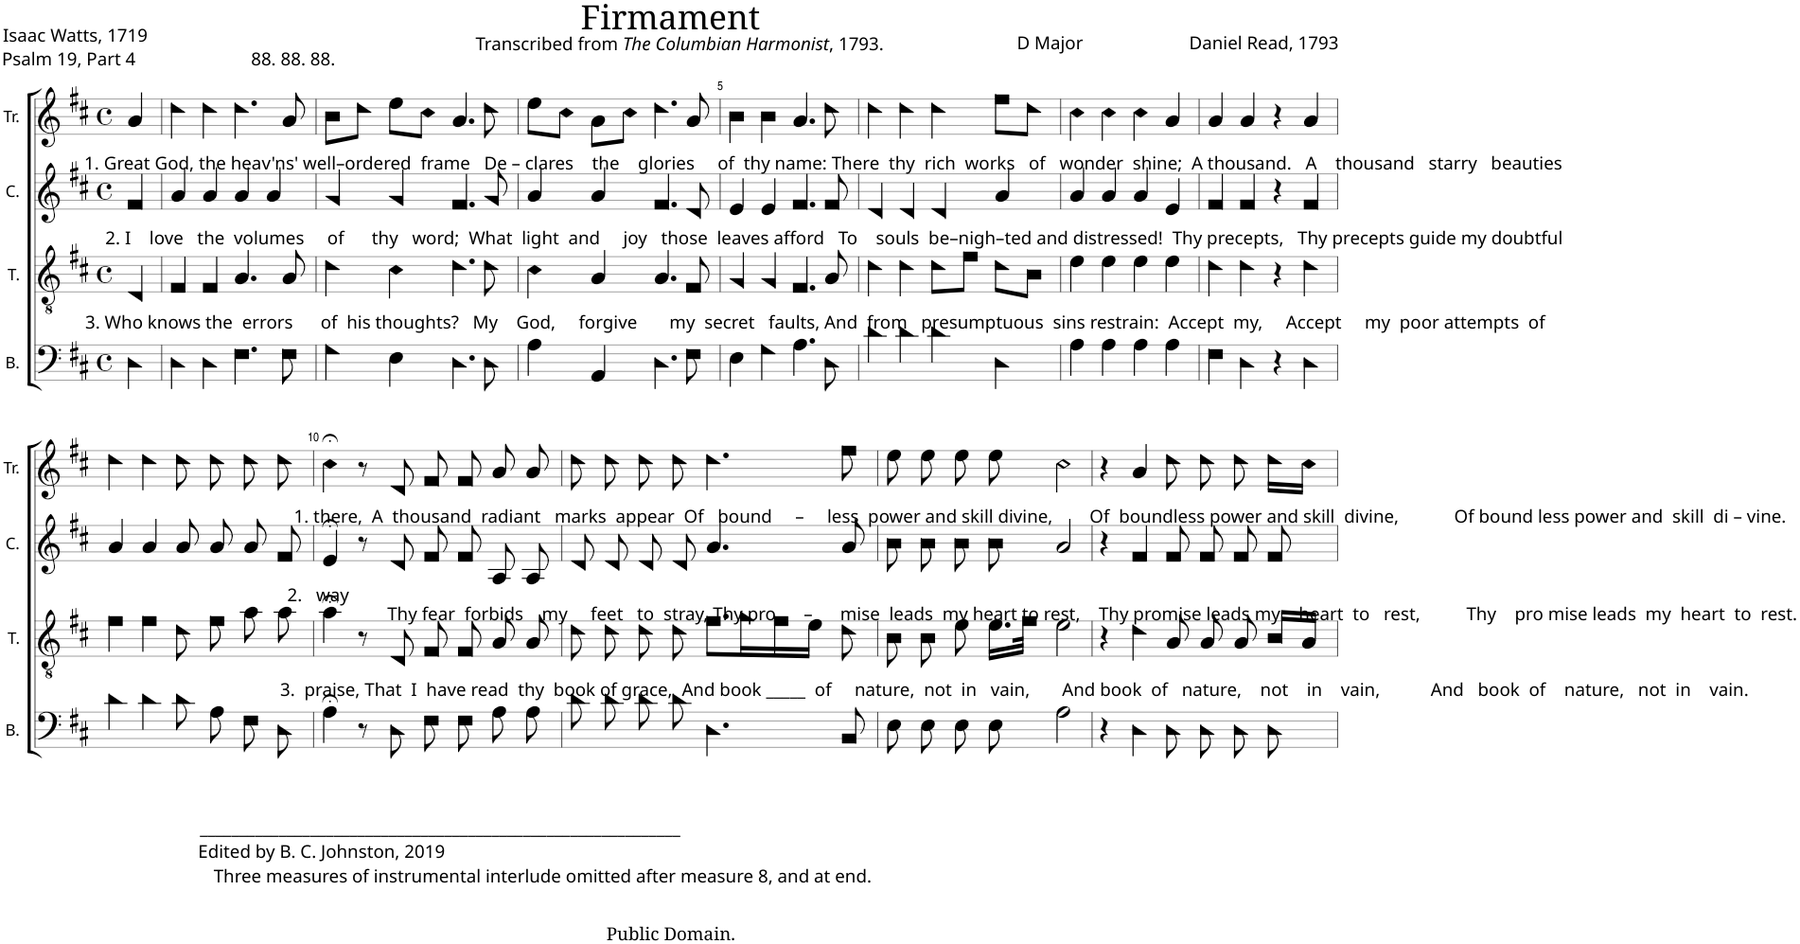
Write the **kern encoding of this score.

**kern	**kern	**kern	**kern
*part4	*part3	*part2	*part1
*staff4	*staff3	*staff2	*staff1
*I"B.	*I"T.	*I"C.	*I"Tr.
*I'B.	*I'T.	*I'C.	*I'Tr.
*clefF4	*clefGv2	*clefG2	*clefG2
*k[f#c#]	*k[f#c#]	*k[f#c#]	*k[f#c#]
*M4/4	*M4/4	*M4/4	*M4/4
*met(c)	*met(c)	*met(c)	*met(c)
=1	=1	=1	=1
!	!	!	!LO:TX:b:t=1. Great God, the heav'ns' well–ordered  frame   De – clares    the    glories     of  thy name&colon; There  thy  rich  works   of   wonder  shine;  A thousand.   A    thousand   starry   beauties
!	!	!LO:TX:b:t=2. I    love   the  volumes     of      thy   word;  What  light  and     joy   those  leaves afford   To    souls  be–nigh–ted and distressed!  Thy precepts,   Thy precepts guide my doubtful	!
!	!LO:TX:b:t=3. Who knows the  errors      of  his thoughts?   My    God,     forgive       my  secret   faults, And  from   presumptuous  sins restrain&colon;  Accept  my,     Accept     my  poor attempts  of	!	!
4D!\	4D!/	4f#!/	4a!/
=2	=2	=2	=2
4D!\	4F#!/	4a!/	4dd!\
4D!\	4F#!/	4a!/	4dd!\
4.F#!\	4.A!/	4a!/	4.dd!\
.	.	4a!/	.
8F#!\	8A!/	.	8a!/
=3	=3	=3	=3
4G!\	4d!\	4g!/	8b!\L
.	.	.	8dd!\J
4E!\	4c#!\	4g!/	8ee!\L
.	.	.	8cc#!\J
4.D!\	4.d!\	4.f#!/	4.a!/
8D!\	8d!\	8g!/	8dd!\
=4	=4	=4	=4
4A!\	4c#!\	4a!/	8ee!\L
.	.	.	8cc#!\J
4AA!/	4A!/	4a!/	8a!\L
.	.	.	8cc#!\J
4.D!\	4.A!/	4.f#!/	4.dd!\
8F#!\	8F#!/	8d!/	8a!/
=5	=5	=5	=5
4E!\	4G!/	4e!/	4b!\
4G!\	4G!/	4e!/	4b!\
4.A!\	4.F#!/	4.f#!/	4.a!/
8D!\	8A!/	8f#!/	8dd!\
=6	=6	=6	=6
4d!\	4d!\	4d!/	4dd!\
4d!\	4d!\	4d!/	4dd!\
4d!\	8d!\L	4d!/	4dd!\
.	8f#!\J	.	.
4D!\	8d!\L	4a!/	8ff#!\L
.	8B!\J	.	8dd!\J
=7	=7	=7	=7
4A!\	4e!\	4a!/	4cc#!\
4A!\	4e!\	4a!/	4cc#!\
4A!\	4e!\	4a!/	4cc#!\
4A!\	4e!\	4e!/	4a!/
=8	=8	=8	=8
4F#!\	4d!\	4f#!/	4a!/
4D!\	4d!\	4f#!/	4a!/
4r	4r	4r	4r
4D!\	4d!\	4f#!/	4a!/
!!LO:LB:g=z
=9	=9	=9	=9
4d!\	4f#!\	4a!/	4dd!\
4d!\	4f#!\	4a!/	4dd!\
8d!\L	8d!\	8a!/L	8dd!\
8A!\J	8f#!\	8a!/J	8dd!\
8F#!\L	8a!\	8a!/L	8dd!\
8D!\J	8a!\	8f#!/J	8dd!\
=10	=10	=10	=10
!	!	!	!LO:TX:b:t=1. there,  A  thousand  radiant   marks  appear  Of   bound     –     less  power and skill divine,        Of  boundless power and skill  divine,            Of bound less power and  skill  di – vine.
!	!	!LO:TX:b:t=2.   way	!
!	!LO:TX:b:t=3.  praise, That  I  have read  thy  book of grace,  And book _____  of     nature,  not  in   vain,       And book  of   nature,    not    in    vain,           And   book  of    nature,   not  in    vain.	!	!
!LO:TX:b:t=_____________________________________________________________	!	!	!
!LO:TX:b:t=Edited by B. C. Johnston, 2019	!	!	!
!LO:TX:b:t=Three measures of instrumental interlude omitted after measure 8, and at end.	!	!	!
4A;<!\	4a;<!\	4e;<!/	4cc#;<!\
8r	8r	8r	8r
!	!	!LO:TX:b:t=Thy fear  forbids    my     feet   to  stray, Thy pro      –      mise  leads  my heart to rest,    Thy promise leads my    heart  to   rest,          Thy    pro mise leads  my  heart  to  rest.	!
8D!\	8D!/	8d!/	8d!/
8F#!\L	8F#!/	8f#!/L	8f#!/
8F#!\J	8F#!/	8f#!/J	8f#!/
8A!\L	8A!/	8A!/L	8a!/
8A!\J	8A!/	8A!/J	8a!/
=11	=11	=11	=11
8d!\L	8d!\	8d!/L	8dd!\
8d!\J	8d!\	8d!/J	8dd!\
8d!\L	8d!\	8d!/L	8dd!\
8d!\J	8d!\	8d!/J	8dd!\
4.D!\	8.f#!\L	4.a!/	4.dd!\
.	16g!\L	.	.
.	16f#!\	.	.
.	16e!\JJ	.	.
8BB!/	8d!\	8a!/	8ff#!\
=12	=12	=12	=12
8E!\L	8B!\	8b!\L	8ee!\
8E!\J	8B!\	8b!\J	8ee!\
8E!\L	8e!\	8b!\L	8ee!\
8E!\J	16.e!\LL	8b!\J	8ee!\
.	32f#!\JJk	.	.
2A!\	2e!\	2a!/	2cc#!\
=13	=13	=13	=13
4r	4r	4r	4r
4D!\	4d!\	4f#!/	4a!/
8D!\L	8A!/	8f#!/L	8dd!\
8D!\J	8A!/	8f#!/J	8dd!\
8D!\L	8A!/	8f#!/L	8dd!\
8D!\J	16B!/LL	8f#!/J	16dd!\LL
.	16A!/JJ	.	16cc#!\JJ
=	=	=	=
*-	*-	*-	*-
